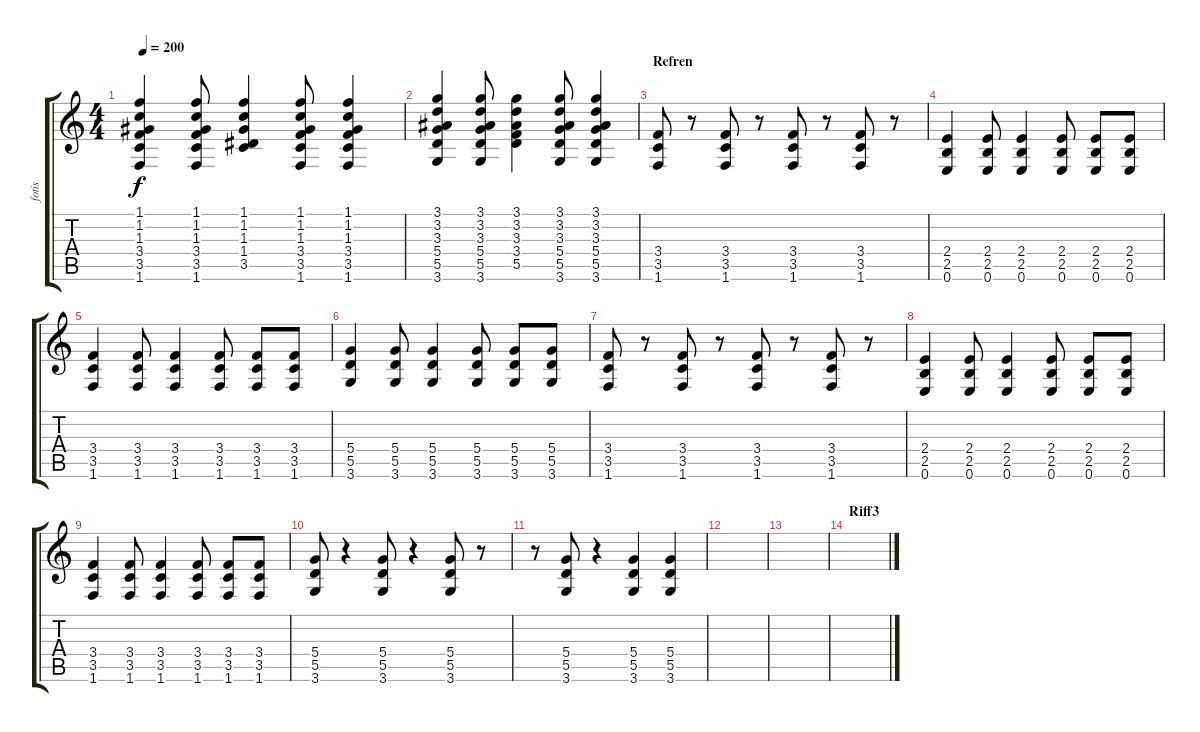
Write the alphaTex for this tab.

\track ("fotis" "fotis") {instrument acousticguitarsteel}
\staff {score tabs}
\tuning (E4 B3 G3 D3 A2 E2) {hide}
\ts (4 4)
\tempo 200
\clef g2
\ks c
(1.1 1.2 1.3 3.4 3.5 1.6).4{dy f} (1.1 1.2 1.3 3.4 3.5 1.6).8 (1.1 1.2 1.3 1.4 3.5).4 (1.1 1.2 1.3 3.4 3.5 1.6).8 (1.1 1.2 1.3 3.4 3.5 1.6).4 |
(3.1 3.2 3.3 5.4 5.5 3.6).4 (3.1 3.2 3.3 5.4 5.5 3.6).8 (3.1 3.2 3.3 3.4 5.5).4 (3.1 3.2 3.3 5.4 5.5 3.6).8 (3.1 3.2 3.3 5.4 5.5 3.6).4 |
\section ("" "Refren")
(3.4 3.5 1.6).8{instrument overdrivenguitar} r.8 (3.4 3.5 1.6).8 r.8 (3.4 3.5 1.6).8 r.8 (3.4 3.5 1.6).8 r.8 |
(2.4 2.5 0.6).4 (2.4 2.5 0.6).8 (2.4 2.5 0.6).4 (2.4 2.5 0.6).8 (2.4 2.5 0.6).8 (2.4 2.5 0.6).8 |
(3.4 3.5 1.6).4 (3.4 3.5 1.6).8 (3.4 3.5 1.6).4 (3.4 3.5 1.6).8 (3.4 3.5 1.6).8 (3.4 3.5 1.6).8 |
(5.4 5.5 3.6).4 (5.4 5.5 3.6).8 (5.4 5.5 3.6).4 (5.4 5.5 3.6).8 (5.4 5.5 3.6).8 (5.4 5.5 3.6).8 |
(3.4 3.5 1.6).8 r.8 (3.4 3.5 1.6).8 r.8 (3.4 3.5 1.6).8 r.8 (3.4 3.5 1.6).8 r.8 |
(2.4 2.5 0.6).4 (2.4 2.5 0.6).8 (2.4 2.5 0.6).4 (2.4 2.5 0.6).8 (2.4 2.5 0.6).8 (2.4 2.5 0.6).8 |
(3.4 3.5 1.6).4 (3.4 3.5 1.6).8 (3.4 3.5 1.6).4 (3.4 3.5 1.6).8 (3.4 3.5 1.6).8 (3.4 3.5 1.6).8 |
(5.4 5.5 3.6).8 r.4 (5.4 5.5 3.6).8 r.4 (5.4 5.5 3.6).8 r.8 |
r.8 (5.4 5.5 3.6).8 r.4 (5.4 5.5 3.6).4 (5.4 5.5 3.6).4 |
|
|
\section ("" "Riff3")
